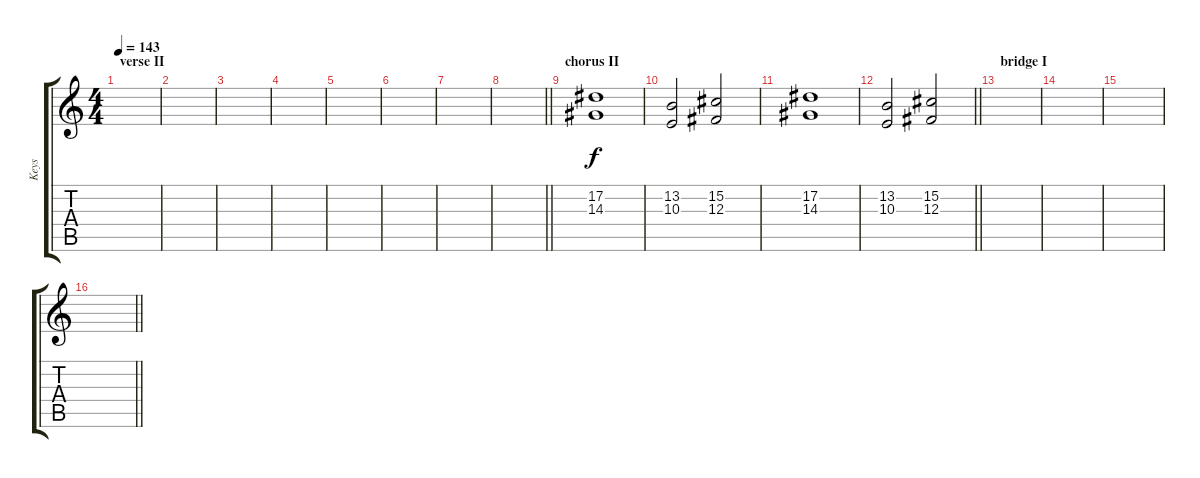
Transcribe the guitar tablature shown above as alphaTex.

\track ("Keys" "Keys") {instrument synthstrings1}
\staff {score tabs}
\tuning (Eb4 Bb3 Gb3 Db3 Ab2 Eb2) {hide}
\ts (4 4)
\section ("" "verse II")
\tempo 143
\clef g2
\ks c
|
|
|
|
|
|
|
\barLineRight lightlight
|
\section ("" "chorus II")
(17.2 14.3).1{instrument stringensemble1} |
(13.2 10.3).2 (15.2 12.3).2 |
(17.2 14.3).1{instrument stringensemble1} |
\barLineRight lightlight
(13.2 10.3).2 (15.2 12.3).2 |
\section ("" "bridge I")
|
|
|
\barLineRight lightlight
